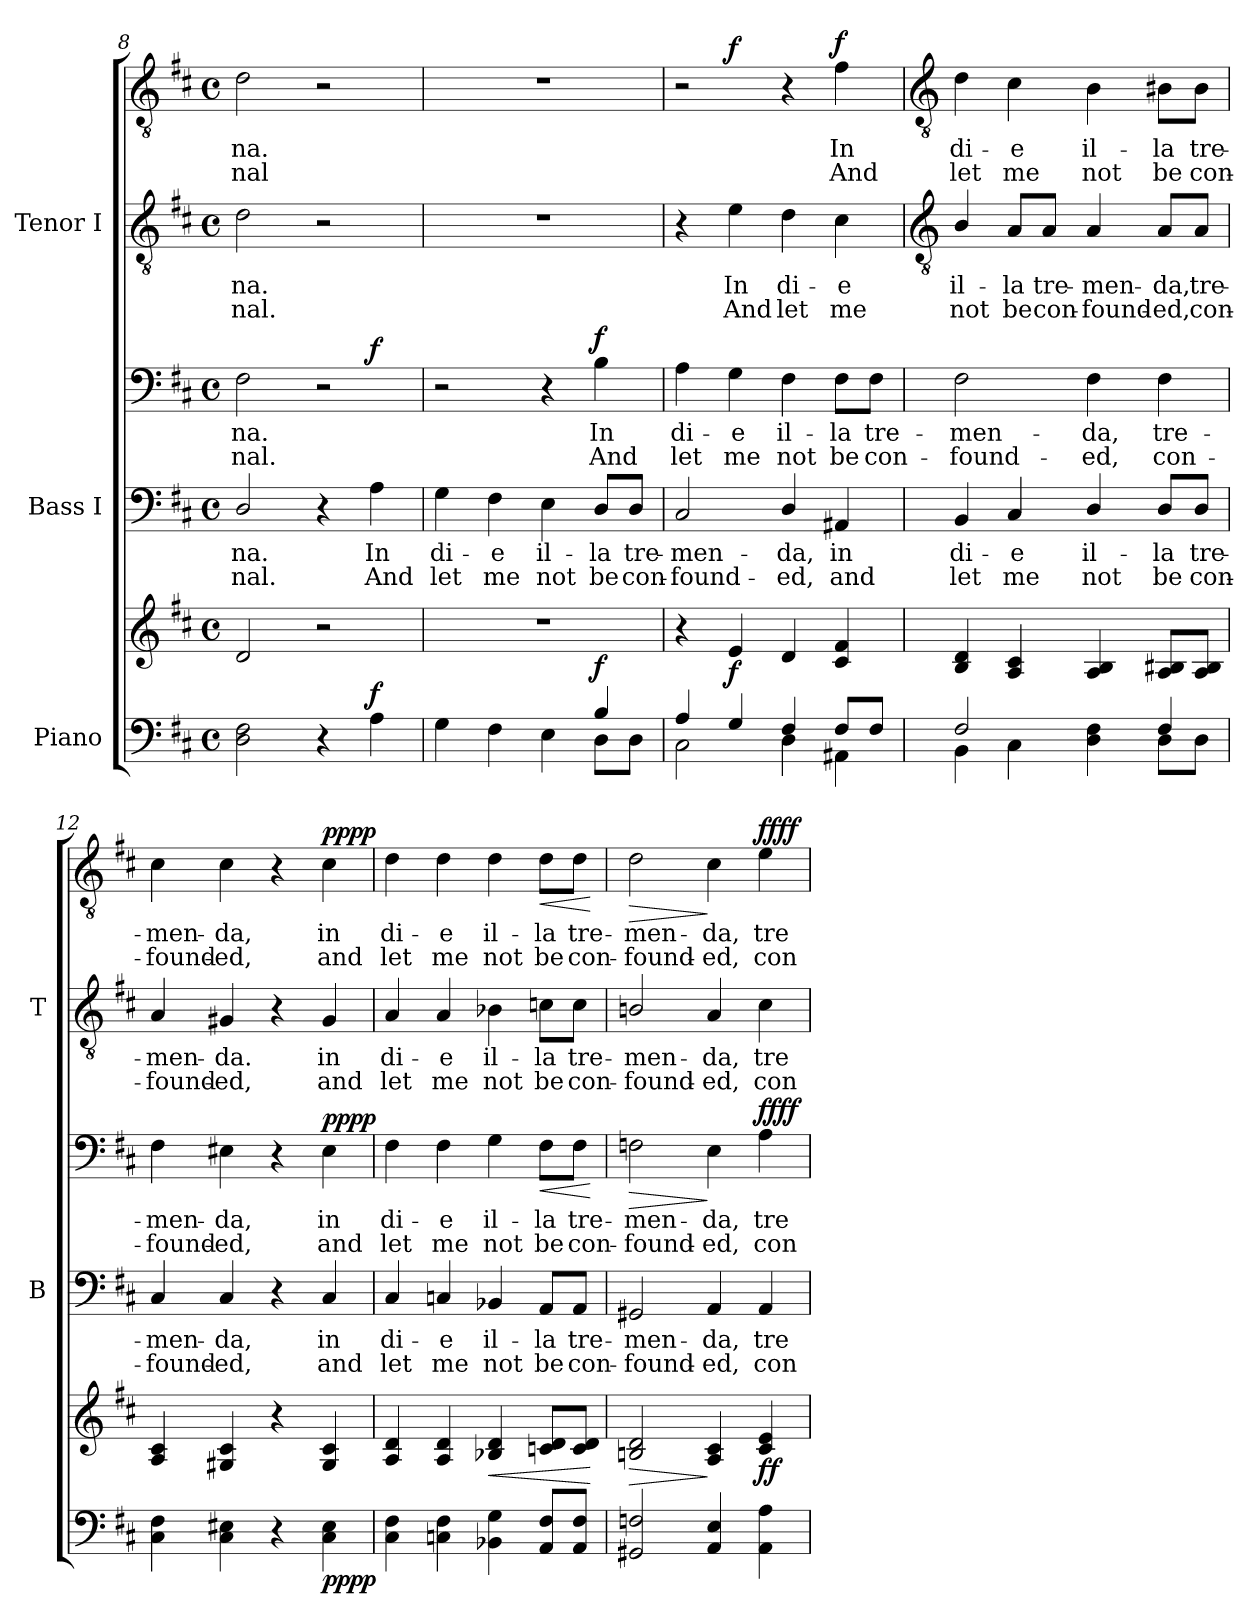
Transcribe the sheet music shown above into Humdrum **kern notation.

**kern	**kern	**dynam	**kern	**text	**text	**kern	**text	**text	**dynam	**kern	**text	**text	**kern	**text	**text	**dynam
*part3	*part3	*part3	*part2	*part2	*part2	*part2	*part2	*part2	*part2	*part1	*part1	*part1	*part1	*part1	*part1	*part1
*staff6	*staff5	*staff5/6	*staff4	*staff4	*staff4	*staff3	*staff3	*staff3	*staff3/4	*staff2	*staff2	*staff2	*staff1	*staff1	*staff1	*staff1/2
*I"Piano	*	*	*I"Bass I	*	*	*	*	*	*	*I"Tenor I	*	*	*	*	*	*
*	*	*	*I'B	*	*	*	*	*	*	*I'T	*	*	*	*	*	*
*clefF4	*clefG2	*	*clefF4	*	*	*clefF4	*	*	*	*clefGv2	*	*	*clefGv2	*	*	*
*k[f#c#]	*k[f#c#]	*	*k[f#c#]	*	*	*k[f#c#]	*	*	*	*k[f#c#]	*	*	*k[f#c#]	*	*	*
*D:	*D:	*	*D:	*	*	*D:	*	*	*	*D:	*	*	*D:	*	*	*
*M4/4	*M4/4	*	*M4/4	*	*	*M4/4	*	*	*	*M4/4	*	*	*M4/4	*	*	*
*met(c)	*met(c)	*	*met(c)	*	*	*met(c)	*	*	*	*met(c)	*	*	*met(c)	*	*	*
=8	=8	=8	=8	=8	=8	=8	=8	=8	=8	=8	=8	=8	=8	=8	=8	=8
*^	*	*	*	*	*	*	*	*	*	*	*	*	*	*	*	*
!	!	!	!	!	!LO:LY:b	!LO:LY:b	!	!LO:LY:b	!LO:LY:b	!	!	!LO:LY:b	!LO:LY:b	!	!LO:LY:b	!LO:LY:b	!
2D\ 2F#\	2ryy	2d	.	2D/	na.	nal.	2F#	na.	nal.	.	2d	na.	nal.	2d	na.	nal	.
4r	2ryy	2r	.	4r	.	.	2r	.	.	.	2r	.	.	2r	.	.	.
!	!	!	!LO:DY:a=2	!	!LO:LY:b	!LO:LY:b	!	!	!	!LO:DY:b=2	!	!	!	!	!	!	!
4A\	.	.	f	4A	In	And	.	.	.	f	.	.	.	.	.	.	.
=9	=9	=9	=9	=9	=9	=9	=9	=9	=9	=9	=9	=9	=9	=9	=9	=9	=9
!	!	!	!	!	!LO:LY:b	!LO:LY:b	!	!	!	!	!	!	!	!	!	!	!
4G\	2ryy	1r	.	4G	di-	-let	2r	.	.	.	1r	.	.	1r	.	.	.
!	!	!	!	!	!LO:LY:b	!LO:LY:b	!	!	!	!	!	!	!	!	!	!	!
4F#\	.	.	.	4F#	e	me	.	.	.	.	.	.	.	.	.	.	.
!	!	!	!	!	!LO:LY:b	!LO:LY:b	!	!	!	!	!	!	!	!	!	!	!
4E\	4ryy	.	.	4E	il-	-not	4r	.	.	.	.	.	.	.	.	.	.
!	!	!	!LO:DY:a=2	!	!LO:LY:b	!LO:LY:b	!	!LO:LY:b	!LO:LY:b	!LO:DY:b	!	!	!	!	!	!	!
4B/	8D\L	.	f	8D/L	la	be	4B	In	And	f	.	.	.	.	.	.	.
!	!	!	!	!	!LO:LY:b	!LO:LY:b	!	!	!	!	!	!	!	!	!	!	!
.	8D\J	.	.	8D/J	tre-	-con-	.	.	.	.	.	.	.	.	.	.	.
=10	=10	=10	=10	=10	=10	=10	=10	=10	=10	=10	=10	=10	=10	=10	=10	=10	=10
!	!	!	!	!	!LO:LY:b	!LO:LY:b	!	!LO:LY:b	!LO:LY:b	!	!	!	!	!	!	!	!
4A/	2C#\	4r	.	2C#	-men-	-found-	4A	-di-	-let	.	4r	.	.	2r	.	.	.
!	!	!	!LO:DY:b	!	!	!	!	!LO:LY:b	!LO:LY:b	!	!	!LO:LY:b	!LO:LY:b	!	!	!	!LO:DY:b=2
4G/	.	4e	f	.	.	.	4G	e	me	.	4e	In	And	.	.	.	f
!	!	!	!	!	!LO:LY:b	!LO:LY:b	!	!LO:LY:b	!LO:LY:b	!	!	!LO:LY:b	!LO:LY:b	!	!	!	!
4F#/	4D\	4d	.	4D/	-da,	ed,	4F#	il-	-not	.	4d	di-	-let	4r	.	.	.
!	!	!	!	!	!LO:LY:b	!LO:LY:b	!	!LO:LY:b	!LO:LY:b	!	!	!LO:LY:b	!LO:LY:b	!	!LO:LY:b	!LO:LY:b	!LO:DY:b
8F#/L	4AA#X\	4c# 4f#	.	4AA#X	in	and	8F#\L	la	be	.	4c#	e	me	4f#	In	And	f
!	!	!	!	!	!	!	!	!LO:LY:b	!LO:LY:b	!	!	!	!	!	!	!	!
8F#/J	.	.	.	.	.	.	8F#\J	tre-	-con-	.	.	.	.	.	.	.	.
!!LO:LB:g=z
=11	=11	=11	=11	=11	=11	=11	=11	=11	=11	=11	=11	=11	=11	=11	=11	=11	=11
*	*	*	*	*	*	*	*	*	*	*	*clefGv2	*	*	*clefGv2	*	*	*
!	!	!	!	!	!LO:LY:b	!LO:LY:b	!	!LO:LY:b	!LO:LY:b	!	!	!LO:LY:b	!LO:LY:b	!	!LO:LY:b	!LO:LY:b	!
2F#/	4BB\	4B 4d	.	4BB	-di-	-let	2F#	men-	-found-	.	4B/	-il-	-not	4d	di-	-let	.
!	!	!	!	!	!LO:LY:b	!LO:LY:b	!	!	!	!	!	!LO:LY:b	!LO:LY:b	!	!LO:LY:b	!LO:LY:b	!
.	4C#\	4A 4c#	.	4C#	e	me	.	.	.	.	8A/L	la	be	4c#	e	me	.
!	!	!	!	!	!	!	!	!	!	!	!	!LO:LY:b	!LO:LY:b	!	!	!	!
.	.	.	.	.	.	.	.	.	.	.	8A/J	tre-	-con-	.	.	.	.
!	!	!	!	!	!LO:LY:b	!LO:LY:b	!	!LO:LY:b	!LO:LY:b	!	!	!LO:LY:b	!LO:LY:b	!	!LO:LY:b	!LO:LY:b	!
4D\ 4F#\	4ryy	4A 4B	.	4D/	il-	-not	4F#	-da,	ed,	.	4A	-men-	-found-	4B	il-	-not	.
!	!	!	!	!	!LO:LY:b	!LO:LY:b	!	!LO:LY:b	!LO:LY:b	!	!	!LO:LY:b	!LO:LY:b	!	!LO:LY:b	!LO:LY:b	!
4F#/	8D\L	8A 8B#XL	.	8D/L	la	be	4F#	tre-	-con-	.	8A/L	-da,	ed,	8B#X\L	la	be	.
!	!	!	!	!	!LO:LY:b	!LO:LY:b	!	!	!	!	!	!LO:LY:b	!LO:LY:b	!	!LO:LY:b	!LO:LY:b	!
.	8D\J	8A 8B#J	.	8D/J	tre-	-con-	.	.	.	.	8A/J	tre-	-con-	8B#\J	tre-	-con-	.
=12	=12	=12	=12	=12	=12	=12	=12	=12	=12	=12	=12	=12	=12	=12	=12	=12	=12
!	!	!	!	!	!LO:LY:b	!LO:LY:b	!	!LO:LY:b	!LO:LY:b	!	!	!LO:LY:b	!LO:LY:b	!	!LO:LY:b	!LO:LY:b	!
4C#\ 4F#\	2ryy	4A 4c#	.	4C#	men-	-found-	4F#	-men-	-found-	.	4A	men-	-found-	4c#	-men-	-found-	.
!	!	!	!	!	!LO:LY:b	!LO:LY:b	!	!LO:LY:b	!LO:LY:b	!	!	!LO:LY:b	!LO:LY:b	!	!LO:LY:b	!LO:LY:b	!
4C#\ 4E#X\	.	4G#X 4c#	.	4C#	-da,	ed,	4E#X	-da,	ed,	.	4G#X	-da.	ed,	4c#	-da,	ed,	.
4r	2ryy	4r	.	4r	.	.	4r	.	.	.	4r	.	.	4r	.	.	.
!	!	!	!LO:DY:b=2	!	!LO:LY:b	!LO:LY:b	!	!LO:LY:b	!LO:LY:b	!	!	!LO:LY:b	!LO:LY:b	!	!LO:LY:b	!LO:LY:b	!
!	!	!	!LO:DY:n=1:b	!	!	!	!	!	!	!LO:DY:b=2	!	!	!	!	!	!	!
!	!	!	!	!	!	!	!	!	!	!LO:DY:n=1:b	!	!	!	!	!	!	!LO:DY:b=2
!	!	!	!	!	!	!	!	!	!	!	!	!	!	!	!	!	!LO:DY:n=1:b
4C#\ 4E#\	.	4G# 4c#	pp pp	4C#	in	and	4E#	in	and	pp pp	4G#	in	and	4c#	in	and	pp pp
=13	=13	=13	=13	=13	=13	=13	=13	=13	=13	=13	=13	=13	=13	=13	=13	=13	=13
!	!	!	!	!	!LO:LY:b	!LO:LY:b	!	!LO:LY:b	!LO:LY:b	!	!	!LO:LY:b	!LO:LY:b	!	!LO:LY:b	!LO:LY:b	!
4C#\ 4F#\	2ryy	4A 4d	.	4C#	-di-	-let	4F#	di-	-let	.	4A	-di-	-let	4d	di-	-let	.
!	!	!	!	!	!LO:LY:b	!LO:LY:b	!	!LO:LY:b	!LO:LY:b	!	!	!LO:LY:b	!LO:LY:b	!	!LO:LY:b	!LO:LY:b	!
4Cn\ 4F#\	.	4A 4d	.	4Cn	e	me	4F#	e	me	.	4A	e	me	4d	e	me	.
!	!	!	!LO:HP:b	!	!LO:LY:b	!LO:LY:b	!	!LO:LY:b	!LO:LY:b	!	!	!LO:LY:b	!LO:LY:b	!	!LO:LY:b	!LO:LY:b	!
4BB-X\ 4G\	2ryy	4B-X 4d	<	4BB-X	il-	-not	4G	il-	-not	.	4B-X	il-	-not	4d	il-	-not	.
!	!	!	!	!	!LO:LY:b	!LO:LY:b	!	!LO:LY:b	!LO:LY:b	!LO:HP:b	!	!LO:LY:b	!LO:LY:b	!	!LO:LY:b	!LO:LY:b	!LO:HP:b
8AA/ 8F#/L	.	8cn 8dL	.	8AA/L	la	be	8F#\L	la	be	<	8cn\L	la	be	8d\L	la	be	<
!	!	!	!	!	!LO:LY:b	!LO:LY:b	!	!LO:LY:b	!LO:LY:b	!	!	!LO:LY:b	!LO:LY:b	!	!LO:LY:b	!LO:LY:b	!
8AA/ 8F#/J	.	8c 8dJ	.	8AA/J	tre-	-con-	8F#\J	tre-	-con-	.	8c\J	tre-	-con-	8d\J	tre-	-con-	.
*v	*v	*	*	*	*	*	*	*	*	*	*	*	*	*	*	*	*
.	.	[	.	.	.	.	.	.	[	.	.	.	.	.	.	[
=14	=14	=14	=14	=14	=14	=14	=14	=14	=14	=14	=14	=14	=14	=14	=14	=14
*^	*	*	*	*	*	*	*	*	*	*	*	*	*	*	*	*
!	!	!	!LO:HP:b	!	!LO:LY:b	!LO:LY:b	!	!LO:LY:b	!LO:LY:b	!LO:HP:b	!	!LO:LY:b	!LO:LY:b	!	!LO:LY:b	!LO:LY:b	!LO:HP:b
2GG#X/ 2Fn/	2ryy	2Bn 2d	>	2GG#X	-men-	-found-	2Fn	-men-	-found-	>	2Bn/	-men-	-found-	2d	-men-	-found-	>
!	!	!	!	!	!LO:LY:b	!LO:LY:b	!	!LO:LY:b	!LO:LY:b	!	!	!LO:LY:b	!LO:LY:b	!	!LO:LY:b	!LO:LY:b	!
4AA/ 4E/	2ryy	4A 4c#	]	4AA	-da,	ed,	4E	-da,	ed,	]	4A	-da,	ed,	4c#	-da,	ed,	]
!	!	!	!LO:DY:b	!	!LO:LY:b	!LO:LY:b	!	!LO:LY:b	!LO:LY:b	!LO:DY:b=2	!	!LO:LY:b	!LO:LY:b	!	!LO:LY:b	!LO:LY:b	!
!	!	!	!	!	!	!	!	!	!	!LO:DY:n=1:b	!	!	!	!	!	!	!LO:DY:b=2
!	!	!	!	!	!	!	!	!	!	!	!	!	!	!	!	!	!LO:DY:n=1:b
4AA\ 4A\	.	4c# 4e	ff	4AA	tre-	-con-	4A	tre-	-con-	ff ff	4c#	tre-	-con-	4e	tre-	-con-	ff ff
*v	*v	*	*	*	*	*	*	*	*	*	*	*	*	*	*	*	*
=	=	=	=	=	=	=	=	=	=	=	=	=	=	=	=	=
*-	*-	*-	*-	*-	*-	*-	*-	*-	*-	*-	*-	*-	*-	*-	*-	*-
